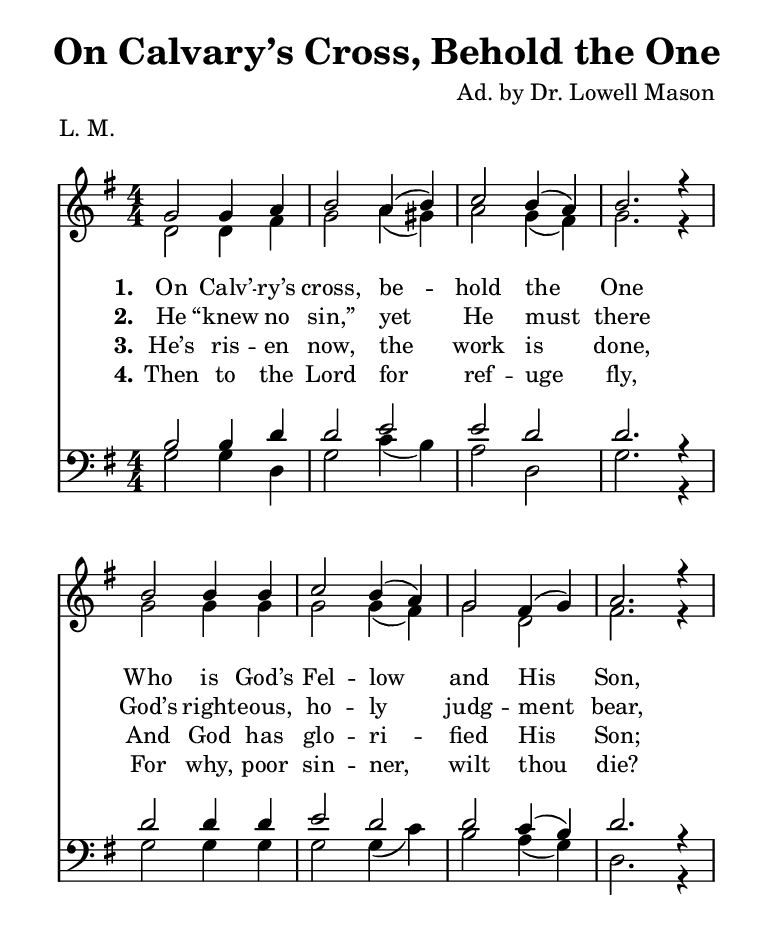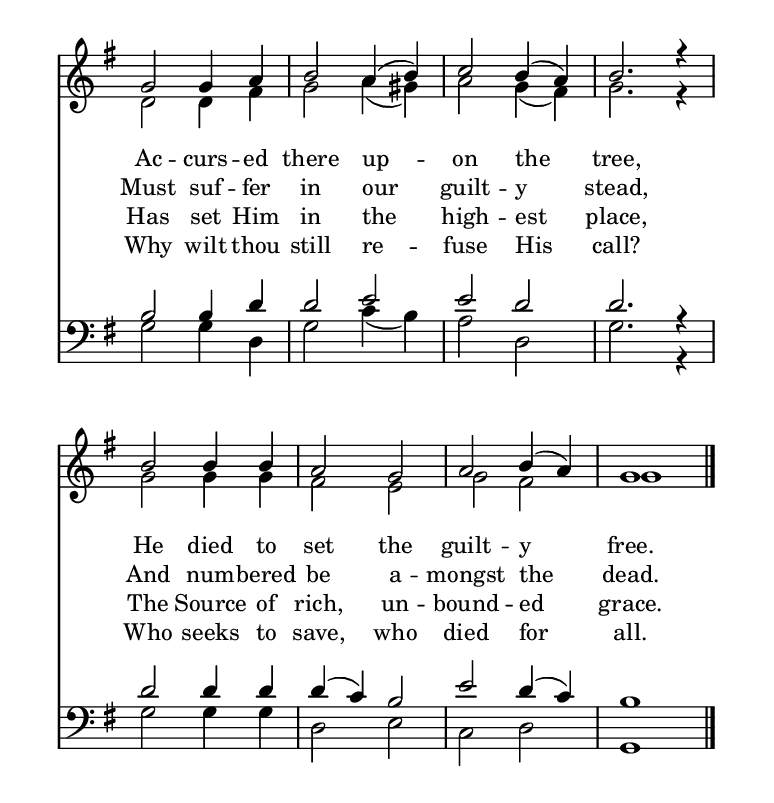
\include "common/global.ily"
\paper {
  \include "common/paper.ily"
  ragged-bottom = ##t
  ragged-last-bottom = ##t
  systems-per-page = ##f
  page-count = ##f
}

\header{
  hymnnumber = "11"
  title = "On Calvary’s Cross, Behold the One"
  tunename = "Hamburg"
  meter = "L. M."
  %poet = ""
  composer = "Ad. by Dr. Lowell Mason"
  %copyright = ""
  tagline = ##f
}

patternA = { c2 c4 c4 | c2 c4( c4) | c2 c4( c4) | c2. c4 } % Line 1, 3 soprano / alto / bass, Line 2 soprano / bass
patternB = { c2 c4 c4 | c2 c4( c4) | c2 c2      | c2. c4 } % Line 2 alto, Line 1, 3 bass
patternC = { c2 c4 c4 | c2 c2      | c2 c2      | c1     } % Line 4 alto and bass
patternD = { c2 c4 c4 | c4( c4) c2 | c2 c4( c4) | c1     } % Line 4 tenor
patternE = { c2 c4 c4 | c2 c2      | c2 c4( c4) | c1     } % Line 4 soprano
patternF = { c2 c4 c4 | c2 c2      | c2 c2      | c2. c4 } % Line 1, 3 tenor
patternH = { c2 c4 c4 | c2 c2      | c2 c4( c4) | c2. c4 } % Line 2 tenor

global = {
  \include "common/overrides.ily"
  %\autoBeamOff
  \override Staff.TimeSignature.style = #'numbered
  \time 4/4
  \once \override Score.MetronomeMark.transparent = ##t
  \tempo 4 = 120
  \key g \major
  %\partial 4
  \autoBeamOff
}

notesSoprano = {
\global
\relative c'' {

  \changePitch \patternA { g g a | b a b | c b a   | b r }
  \changePitch \patternA { b b b | c b a | g fis g | a r }
  \changePitch \patternA { g g a | b a b | c b a   | b r }
  \changePitch \patternE { b b b | a g   | a b a   | g   }

  \bar "|."

}
}

notesAlto = {
\global
\relative e' {

  \changePitch \patternA { d d fis | g a gis | a g fis | g r   }
  \changePitch \patternB { g g g   | g g fis | g d     | fis r }
  \changePitch \patternA { d d fis | g a gis | a g fis | g r   }
  \changePitch \patternC { g g g   | fis e   | g fis   | g     }

}
}

notesTenor = {
\global
\relative a {

  \changePitch \patternF { b b d | d e   | e d   | d r }
  \changePitch \patternH { d d d | e d   | d c b | d r }
  \changePitch \patternF { b b d | d e   | e d   | d r }
  \changePitch \patternD { d d d | d c b | e d c | b   }

}
}

notesBass = {
\global
\relative f {

  \changePitch \patternB { g g d | g c b | a d,  | g r }
  \changePitch \patternA { g g g | g g c | b a g | d r }
  \changePitch \patternB { g g d | g c b | a d,  | g r }
  \changePitch \patternC { g g g | d e   | c d   | g,  }

}
}

wordsA = \lyricmode {
\set stanza = "1."

On Calv’ -- ry’s cross, be -- hold the One
Who is God’s Fel -- low and His Son,
Ac -- curs -- ed there up  -- on the tree,
He died to set the guilt -- y free.

}

wordsB = \lyricmode {
\set stanza = "2."

He “knew no sin,” yet He must there
God’s right -- eous, ho -- ly judg -- ment bear,
Must suf -- fer in our guilt -- y stead,
And num -- bered be a -- mongst the dead.

}

wordsC = \lyricmode {
\set stanza = "3."

He’s ris -- en now, the work is done,
And God has glo -- ri -- fied His Son;
Has set Him in the high -- est place,
The Source of rich, un -- bound -- ed grace.

}

wordsD = \lyricmode {
\set stanza = "4."

Then to the Lord for ref -- uge fly,
For why, poor sin -- ner, wilt thou die?
Why wilt thou still re -- fuse His call?
Who seeks to save, who died for all.

}


\score {
  \context ChoirStaff <<
    \context Staff = upper <<
      \set ChoirStaff.systemStartDelimiter = #'SystemStartBar
      \context Voice  = sopranos { \voiceOne << \notesSoprano >> }
      \context Voice  = altos { \voiceTwo << \notesAlto >> }
      \context Lyrics = one   \lyricsto sopranos \wordsA
      \context Lyrics = two   \lyricsto sopranos \wordsB
      \context Lyrics = three \lyricsto sopranos \wordsC
      \context Lyrics = four  \lyricsto sopranos \wordsD
      %\context Lyrics = five  \lyricsto sopranos \wordsE
    >>
    \context Staff = men <<
      \clef bass
      \context Voice  = tenors { \voiceOne << \notesTenor >> }
      \context Voice  = basses { \voiceTwo << \notesBass >> }
    >>
  >>
  \layout {
    \include "common/layout.ily"
  }
  \midi{
    \include "common/midi.ily"
  }
}

\version "2.19.49"  % necessary for upgrading to future LilyPond versions.

% vi:set et ts=2 sw=2 ai nocindent syntax=lilypond:
